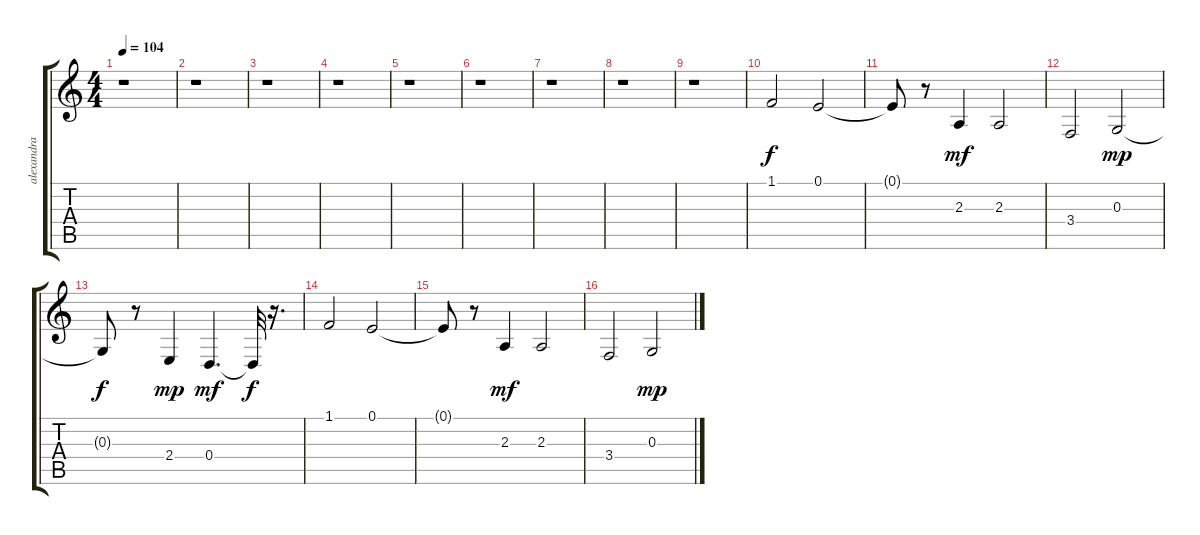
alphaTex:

\track ("alexandra didyk" "alexandra ") {instrument cello}
\staff {score tabs}
\tuning (E4 B3 G3 D3 A2 E2) {hide}
\ts (4 4)
\tempo 104
\clef g2
\ks c
r.1{dy mf} |
r.1 |
r.1 |
r.1 |
r.1 |
r.1 |
r.1 |
r.1 |
r.1 |
1.1.2{dy f} 0.1.2 |
0.1{t}.8 r.8 2.3.4{dy mf} 2.3.2 |
3.4.2 0.3.2{dy mp} |
0.3{t}.8{dy f} r.8 2.4.4{dy mp} 0.4.4{d dy mf} 0.4{t}.32{dy f} r.16{d} |
1.1.2 0.1.2 |
0.1{t}.8 r.8 2.3.4{dy mf} 2.3.2 |
3.4.2 0.3.2{dy mp}
